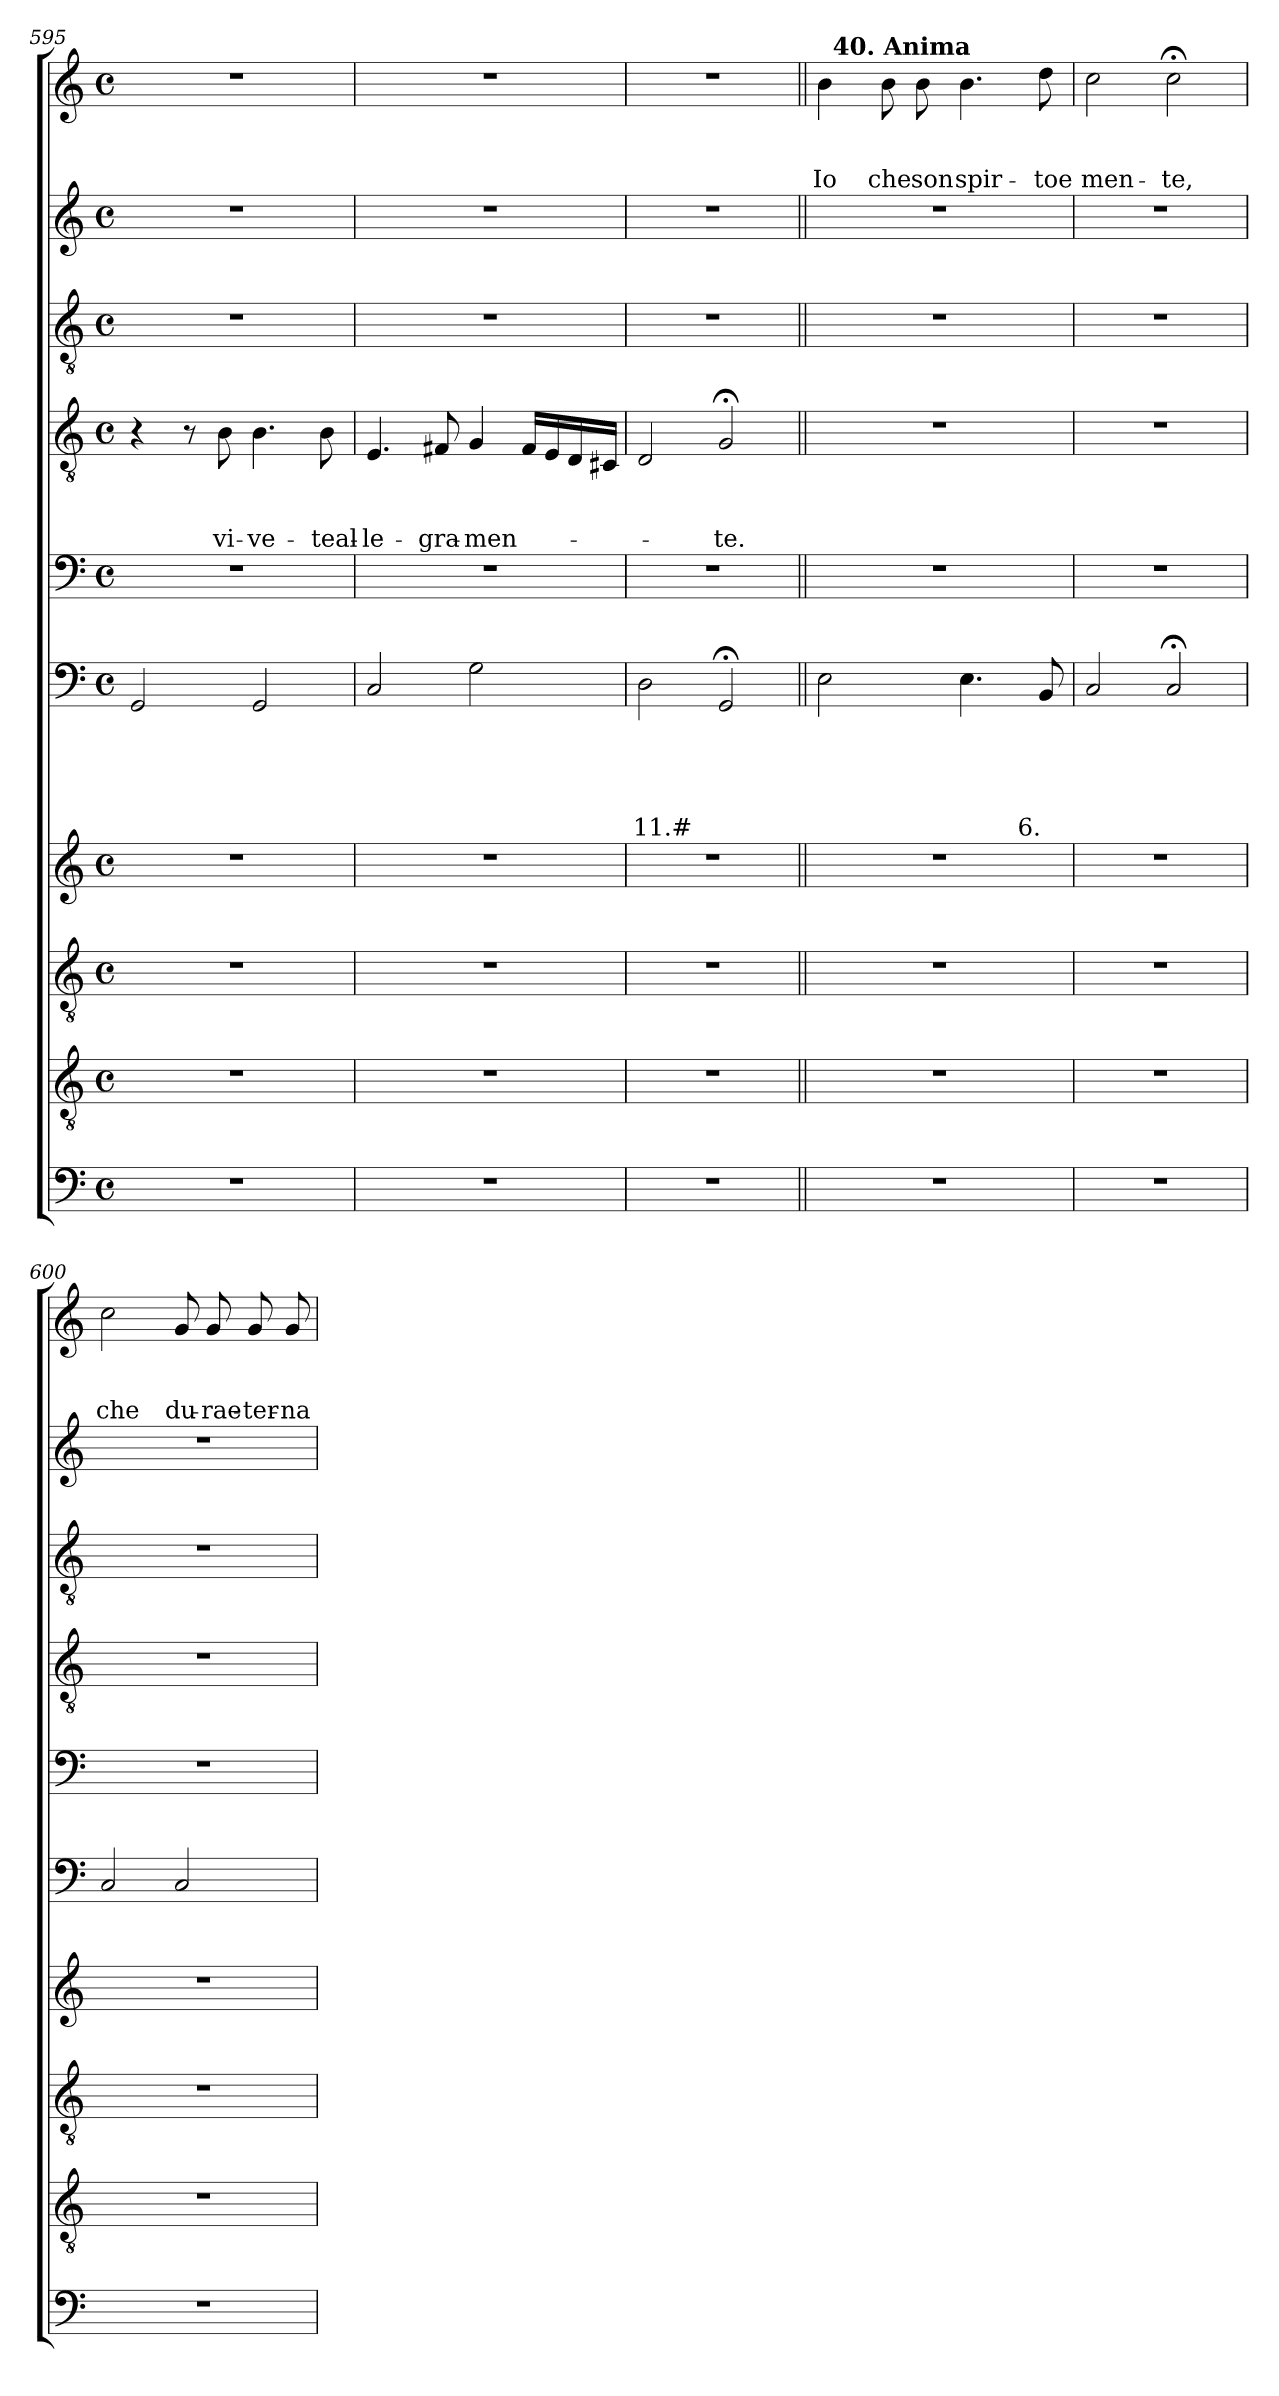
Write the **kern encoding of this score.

**kern	**kern	**kern	**kern	**kern	**text	**text	**text	**text	**text	**kern	**kern	**text	**text	**text	**kern	**kern	**kern	**text	**text	**text
*part10	*part9	*part8	*part7	*part6	*part6	*part6	*part6	*part6	*part6	*part5	*part4	*part4	*part4	*part4	*part3	*part2	*part1	*part1	*part1	*part1
*staff10	*staff9	*staff8	*staff7	*staff6	*staff6	*staff6	*staff6	*staff6	*staff6	*staff5	*staff4	*staff4	*staff4	*staff4	*staff3	*staff2	*staff1	*staff1	*staff1	*staff1
*clefF4	*clefGv2	*clefGv2	*clefG2	*clefF4	*	*	*	*	*	*clefF4	*clefGv2	*	*	*	*clefGv2	*clefG2	*clefG2	*	*	*
*k[]	*k[]	*k[]	*k[]	*k[]	*	*	*	*	*	*k[]	*k[]	*	*	*	*k[]	*k[]	*k[]	*	*	*
*C:	*C:	*C:	*C:	*C:	*	*	*	*	*	*C:	*C:	*	*	*	*C:	*C:	*C:	*	*	*
*M4/4	*M4/4	*M4/4	*M4/4	*M4/4	*	*	*	*	*	*M4/4	*M4/4	*	*	*	*M4/4	*M4/4	*M4/4	*	*	*
*met(c)	*met(c)	*met(c)	*met(c)	*met(c)	*	*	*	*	*	*met(c)	*met(c)	*	*	*	*met(c)	*met(c)	*met(c)	*	*	*
=595	=595	=595	=595	=595	=595	=595	=595	=595	=595	=595	=595	=595	=595	=595	=595	=595	=595	=595	=595	=595
1r	1r	1r	1r	2GG/	.	.	.	.	.	1r	4r	.	.	.	1r	1r	1r	.	.	.
.	.	.	.	.	.	.	.	.	.	.	8r	.	.	.	.	.	.	.	.	.
.	.	.	.	.	.	.	.	.	.	.	8B\	.	.	vi-	.	.	.	.	.	.
.	.	.	.	2GG/	.	.	.	.	.	.	4.B\	.	.	-ve-	.	.	.	.	.	.
.	.	.	.	.	.	.	.	.	.	.	8B\	.	.	-teal-	.	.	.	.	.	.
!!LO:LB:g=z
=596	=596	=596	=596	=596	=596	=596	=596	=596	=596	=596	=596	=596	=596	=596	=596	=596	=596	=596	=596	=596
1r	1r	1r	1r	2C/	.	.	.	.	.	1r	4.E/	.	.	-le-	1r	1r	1r	.	.	.
.	.	.	.	.	.	.	.	.	.	.	8F#X/	.	.	-gra-	.	.	.	.	.	.
.	.	.	.	2G\	.	.	.	.	.	.	4G/	.	.	-men-	.	.	.	.	.	.
.	.	.	.	.	.	.	.	.	.	.	16F#/LL	.	.	.	.	.	.	.	.	.
.	.	.	.	.	.	.	.	.	.	.	16E/	.	.	.	.	.	.	.	.	.
.	.	.	.	.	.	.	.	.	.	.	16D/	.	.	.	.	.	.	.	.	.
.	.	.	.	.	.	.	.	.	.	.	16C#X/JJ	.	.	.	.	.	.	.	.	.
=597	=597	=597	=597	=597	=597	=597	=597	=597	=597	=597	=597	=597	=597	=597	=597	=597	=597	=597	=597	=597
1r	1r	1r	1r	2D\	.	.	.	.	11.#	1r	2D/	.	.	.	1r	1r	1r	.	.	.
.	.	.	.	2GG;</	.	.	.	.	.	.	2G;</	.	.	-te.	.	.	.	.	.	.
=598||	=598||	=598||	=598||	=598||	=598||	=598||	=598||	=598||	=598||	=598||	=598||	=598||	=598||	=598||	=598||	=598||	=598||	=598||	=598||	=598||
*	*	*	*	*	*	*	*	*	*	*	*	*	*	*	*	*	*^	*	*	*
1r	1r	1r	1r	2E\	.	.	.	.	.	1r	1r	.	.	.	1r	1r	4b\	32ryy	.	.	Io
!	!	!	!	!	!	!	!	!	!	!	!	!	!	!	!	!	!	!LO:TX:a:B:t=40. Anima	!	!	!
.	.	.	.	.	.	.	.	.	.	.	.	.	.	.	.	.	.	2ryy	.	.	.
.	.	.	.	.	.	.	.	.	.	.	.	.	.	.	.	.	8b\	.	.	.	che
.	.	.	.	.	.	.	.	.	.	.	.	.	.	.	.	.	8b\	.	.	.	son
.	.	.	.	4.E\	.	.	.	.	.	.	.	.	.	.	.	.	4.b\	.	.	.	spir-
.	.	.	.	.	.	.	.	.	.	.	.	.	.	.	.	.	.	4...ryy	.	.	.
.	.	.	.	8BB/	.	.	.	.	6.	.	.	.	.	.	.	.	8dd\	.	.	.	-toe
*	*	*	*	*	*	*	*	*	*	*	*	*	*	*	*	*	*v	*v	*	*	*
=599	=599	=599	=599	=599	=599	=599	=599	=599	=599	=599	=599	=599	=599	=599	=599	=599	=599	=599	=599	=599
1r	1r	1r	1r	2C/	.	.	.	.	.	1r	1r	.	.	.	1r	1r	2cc\	.	.	men-
.	.	.	.	2C;</	.	.	.	.	.	.	.	.	.	.	.	.	2cc;<\	.	.	-te,
=600	=600	=600	=600	=600	=600	=600	=600	=600	=600	=600	=600	=600	=600	=600	=600	=600	=600	=600	=600	=600
1r	1r	1r	1r	2C/	.	.	.	.	.	1r	1r	.	.	.	1r	1r	2cc\	.	.	che
.	.	.	.	2C/	.	.	.	.	.	.	.	.	.	.	.	.	8g/	.	.	du-
.	.	.	.	.	.	.	.	.	.	.	.	.	.	.	.	.	8g/	.	.	-rae-
.	.	.	.	.	.	.	.	.	.	.	.	.	.	.	.	.	8g/	.	.	-ter-
.	.	.	.	.	.	.	.	.	.	.	.	.	.	.	.	.	8g/	.	.	-na-
=	=	=	=	=	=	=	=	=	=	=	=	=	=	=	=	=	=	=	=	=
*-	*-	*-	*-	*-	*-	*-	*-	*-	*-	*-	*-	*-	*-	*-	*-	*-	*-	*-	*-	*-
